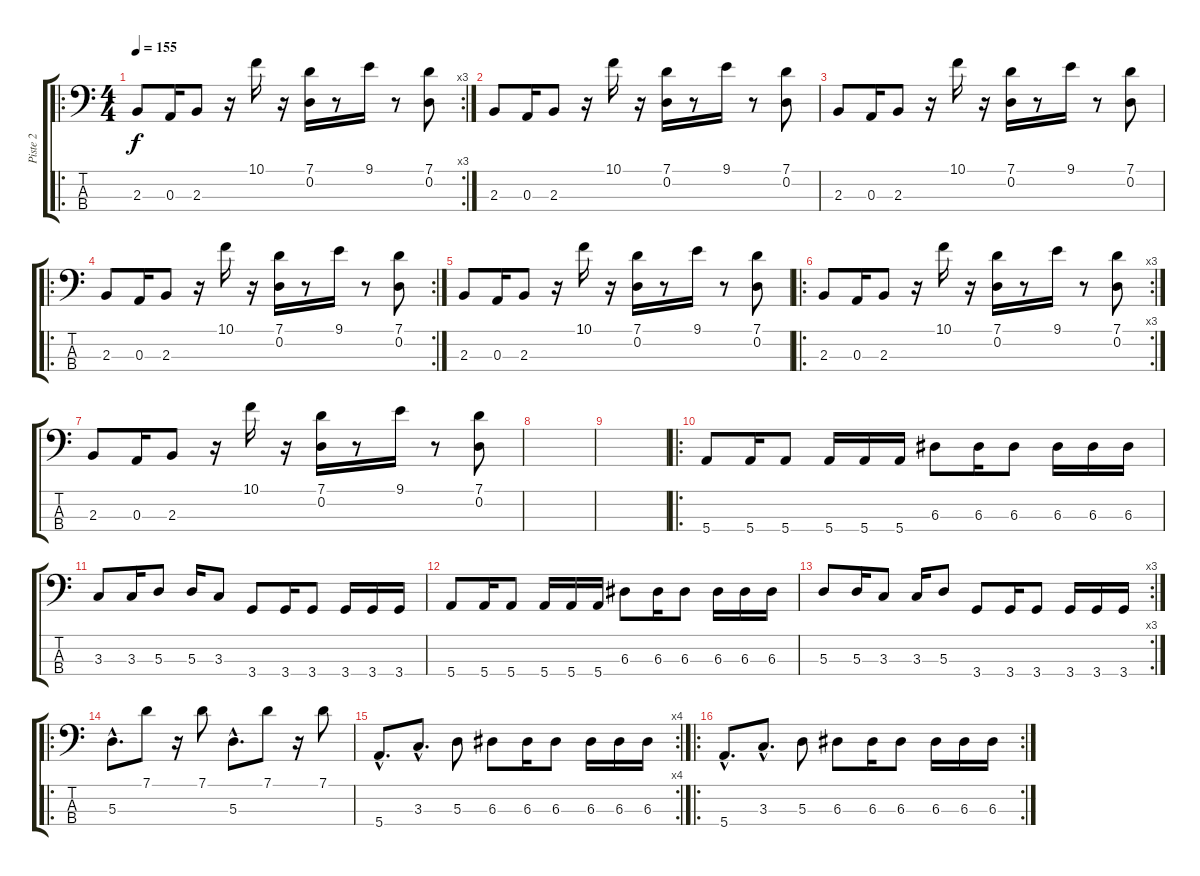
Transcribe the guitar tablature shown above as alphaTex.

\track ("Piste 2" "Piste 2") {instrument slapbass1}
\staff {score tabs}
\tuning (G2 D2 A1 E1) {hide}
\ro
\rc 3
\ts (4 4)
\tempo 155
\clef f4
\ks c
2.3.8{dy f instrument slapbass1} 0.3.16 2.3.8 r.16 10.1.16 r.16 (7.1 0.2).16 r.8 9.1.16 r.8 (7.1 0.2).8 |
2.3.8 0.3.16 2.3.8 r.16 10.1.16 r.16 (7.1 0.2).16 r.8 9.1.16 r.8 (7.1 0.2).8 |
2.3.8 0.3.16 2.3.8 r.16 10.1.16 r.16 (7.1 0.2).16 r.8 9.1.16 r.8 (7.1 0.2).8 |
\ro
\rc 2
2.3.8 0.3.16 2.3.8 r.16 10.1.16 r.16 (7.1 0.2).16 r.8 9.1.16 r.8 (7.1 0.2).8 |
2.3.8 0.3.16 2.3.8 r.16 10.1.16 r.16 (7.1 0.2).16 r.8 9.1.16 r.8 (7.1 0.2).8 |
\ro
\rc 3
2.3.8 0.3.16 2.3.8 r.16 10.1.16 r.16 (7.1 0.2).16 r.8 9.1.16 r.8 (7.1 0.2).8 |
2.3.8 0.3.16 2.3.8 r.16 10.1.16 r.16 (7.1 0.2).16 r.8 9.1.16 r.8 (7.1 0.2).8 |
|
|
\ro
5.4.8 5.4.16 5.4.8 5.4.16 5.4.16 5.4.16 6.3.8 6.3.16 6.3.8 6.3.16 6.3.16 6.3.16 |
3.3.8 3.3.16 5.3.8 5.3.16 3.3.8 3.4.8 3.4.16 3.4.8 3.4.16 3.4.16 3.4.16 |
5.4.8 5.4.16 5.4.8 5.4.16 5.4.16 5.4.16 6.3.8 6.3.16 6.3.8 6.3.16 6.3.16 6.3.16 |
\rc 3
5.3.8 5.3.16 3.3.8 3.3.16 5.3.8 3.4.8 3.4.16 3.4.8 3.4.16 3.4.16 3.4.16 |
\ro
5.3{hac}.8{d} 7.1.8 r.16 7.1.8 5.3{hac}.8{d} 7.1.8 r.16 7.1.8 |
\rc 4
5.4{hac}.8{d} 3.3{hac}.8{d} 5.3.8 6.3.8 6.3.16 6.3.8 6.3.16 6.3.16 6.3.16 |
\ro
\rc 2
5.4{hac}.8{d} 3.3{hac}.8{d} 5.3.8 6.3.8 6.3.16 6.3.8 6.3.16 6.3.16 6.3.16
